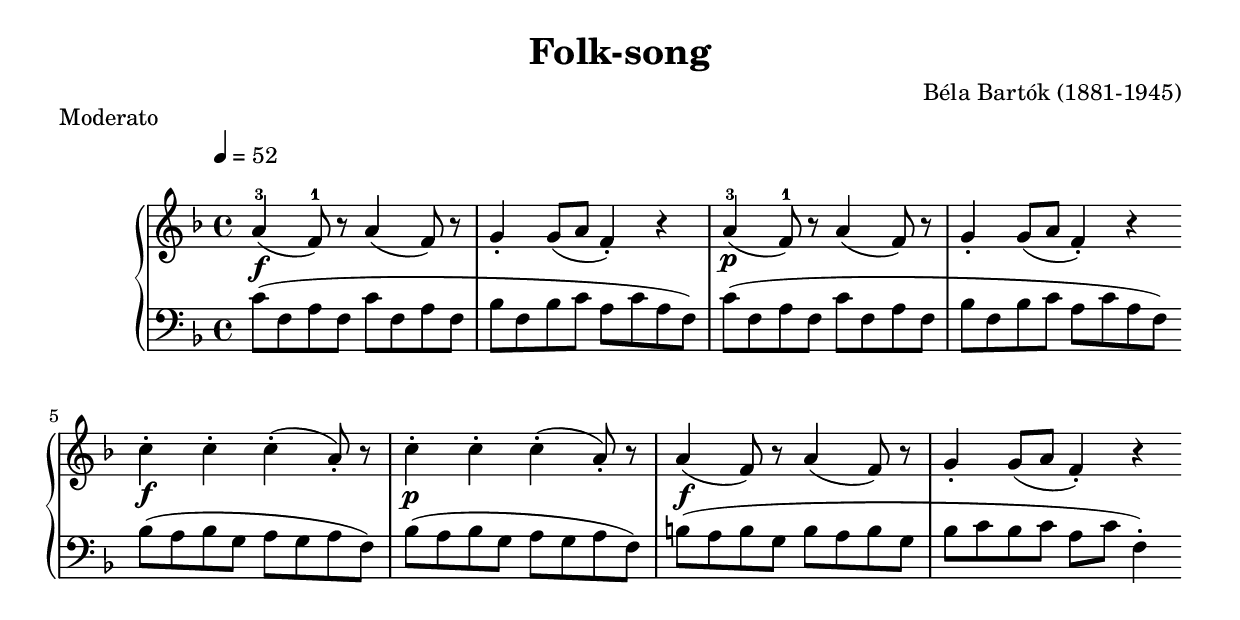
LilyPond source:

\version "2.10.33"
\include "espanol.ly"
\header{
  title = "Folk-song"
  composer = "Béla Bartók (1881-1945)"
  piece = "Moderato"
}

% define the left and the right hand in new variables
rightHand = {
  \time 4/4
  \tempo 4 = 52
  \override Score.MetronomeMark #'padding = #4
  \clef treble
  \key fa \major
  \relative do'' {
    la4-3( \f fa8-1) r la4( fa8) r |
    sol4-. sol8( la fa4-.) r |
    la4-3( \p fa8-1) r la4( fa8) r |
    sol4-. sol8( la fa4-.) r |
    \break

    % 5
    \bar "|:"
    do'4-.\f do-. do-.( la8-.) r |
    do4-.\p do-. do-.( la8-.) r |
    la4( \f fa8) r la4( fa8) r |
    sol4-. sol8( la fa4-.) r
    \bar ":|"
  }
}

leftHand = {
  \clef bass
  \key fa \major
  \relative do' {
    do8( fa, la fa do' fa, la fa |
    sib( fa sib do la do la fa) |
    do'( fa, la fa do' fa, la fa |
    sib( fa sib do la do la fa) |

    % 5
    \bar "|:"
    sib( la sib sol la sol la fa) |
    sib( la sib sol la sol la fa) |
    si( la si sol si la si sol |
    sib do sib do la do fa,4-.)
    \bar ":|"
  }
}

% bring the two hands together
\score {
  \new PianoStaff {
    \set PianoStaff.midiInstrument = "acoustic grand"
    <<
      \new Staff = "Right Hand" { \rightHand }
      \new Staff = "Left Hand" { \leftHand }
    >>
  }

  \midi {}
  
  \layout {
    \context {
      \PianoStaff
    }
  }
}


